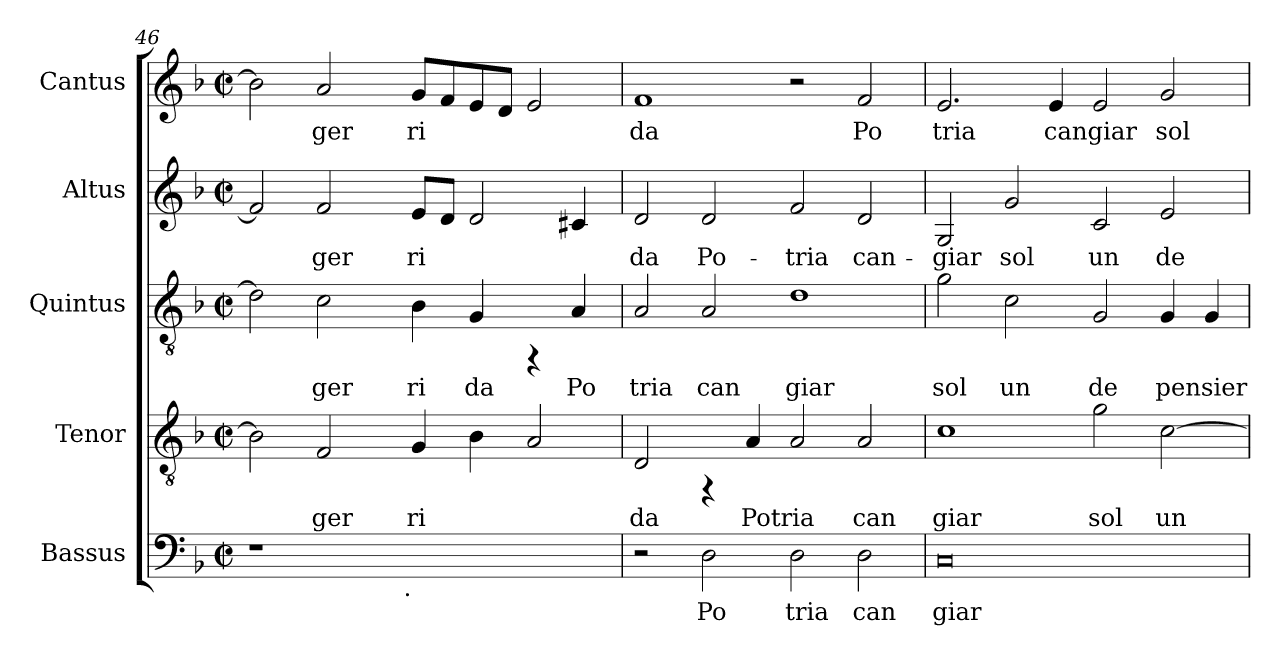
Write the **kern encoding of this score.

**kern	**text	**kern	**text	**kern	**text	**kern	**text	**kern	**text
*part5	*part5	*part4	*part4	*part3	*part3	*part2	*part2	*part1	*part1
*staff5	*staff5	*staff4	*staff4	*staff3	*staff3	*staff2	*staff2	*staff1	*staff1
*I"Bassus	*	*I"Tenor	*	*I"Quintus	*	*I"Altus	*	*I"Cantus	*
*clefF4	*	*clefGv2	*	*clefGv2	*	*clefG2	*	*clefG2	*
*k[b-]	*	*k[b-]	*	*k[b-]	*	*k[b-]	*	*k[b-]	*
*F:	*	*F:	*	*F:	*	*F:	*	*F:	*
*M2/2	*	*M2/2	*	*M2/2	*	*M2/2	*	*M2/2	*
*met(c|)	*	*met(c|)	*	*met(c|)	*	*met(c|)	*	*met(c|)	*
=46	=46	=46	=46	=46	=46	=46	=46	=46	=46
!	!	!	!LO:LY:b:cj	!	!LO:LY:b:cj	!	!LO:LY:b:cj	!	!LO:LY:b:cj
*^	*	*	*	*	*	*	*	*	*
1r	2ryy	.	2B-\]	.	2d\]	.	2f/]	--	2b-\]	.
!	!	!	!	!LO:LY:b:cj	!	!LO:LY:b:cj	!	!LO:LY:b:cj	!	!LO:LY:b:cj
.	4ryy	.	2F/	ger	2c\	ger	2f/	-ger	2a/	ger
.	8...ryy	.	.	.	.	.	.	.	.	.
!	!LO:TX:b:t=.	!	!	!	!	!	!	!	!	!
.	1ryy	.	.	.	.	.	.	.	.	.
!	!	!	!	!LO:LY:b:cj	!	!LO:LY:b:cj	!	!LO:LY:b:cj	!	!LO:LY:b:cj
1ryy	.	.	4G/	ri	4B-\	ri	8e/L	ri-	8g/L	ri
!	!	!	!	!	!	!	!	!LO:LY:b:cj	!	!LO:LY:b:cj
.	.	.	.	.	.	.	8d/J	--	8f/	.
!	!	!	!	!LO:LY:b:cj	!	!LO:LY:b:cj	!	!LO:LY:b:cj	!	!LO:LY:b:cj
.	.	.	4B-\	.	4G/	da	2d/	--	8e/	.
!	!	!	!	!	!	!	!	!	!	!LO:LY:b:cj
.	.	.	.	.	.	.	.	.	8d/J	.
!	!	!	!	!LO:LY:b:cj	!	!	!	!	!	!LO:LY:b:cj
.	.	.	2A/	.	4rFF	.	.	.	2e/	.
!	!	!	!	!	!	!LO:LY:b:cj	!	!LO:LY:b:cj	!	!
.	.	.	.	.	4A/	Po	4c#/	--	.	.
.	64ryy	.	.	.	.	.	.	.	.	.
=47	=47	=47	=47	=47	=47	=47	=47	=47	=47	=47
!	!	!	!	!LO:LY:b:cj	!	!LO:LY:b:cj	!	!LO:LY:b:cj	!	!LO:LY:b:cj
*v	*v	*	*	*	*	*	*	*	*	*
2r	.	2D/	da	2A/	tria	2d/	-da	1f	da
!	!LO:LY:b:cj	!	!	!	!LO:LY:b:cj	!	!LO:LY:b:cj	!	!
2D\	Po	4rFF	.	2A/	can	2d/	Po-	.	.
!	!	!	!LO:LY:b:cj	!	!	!	!	!	!
.	.	4A/	Potria	.	.	.	.	.	.
!	!LO:LY:b:cj	!	!LO:LY:b:cj	!	!LO:LY:b:cj	!	!LO:LY:b:cj	!	!
2D\	tria	2A/	.	1d	giar	2f/	-tria	2r	.
!	!LO:LY:b:cj	!	!LO:LY:b:cj	!	!	!	!LO:LY:b:cj	!	!LO:LY:b:cj
2D\	can	2A/	can	.	.	2d/	can-	2f/	Po
=48	=48	=48	=48	=48	=48	=48	=48	=48	=48
!	!LO:LY:b:cj	!	!LO:LY:b:cj	!	!LO:LY:b:cj	!	!LO:LY:b:cj	!	!LO:LY:b:cj
0C	giar	1c	giar	2g\	sol	2G/	-giar	2.e/	tria
!	!	!	!	!	!LO:LY:b:cj	!	!LO:LY:b:cj	!	!
.	.	.	.	2c\	un	2g/	sol	.	.
!	!	!	!	!	!	!	!	!	!LO:LY:b:cj
.	.	.	.	.	.	.	.	4e/	cangiar
!	!	!	!LO:LY:b:cj	!	!LO:LY:b:cj	!	!LO:LY:b:cj	!	!LO:LY:b:cj
.	.	2g\	sol	2G/	de	2c/	un	2e/	.
!	!	!	!LO:LY:b:cj	!	!LO:LY:b:cj	!	!LO:LY:b:cj	!	!LO:LY:b:cj
.	.	[>2c\	un	4G/	pensier	2e/	de	2g/	sol
!	!	!	!	!	!LO:LY:b:cj	!	!	!	!
.	.	.	.	4G/	.	.	.	.	.
=	=	=	=	=	=	=	=	=	=
*-	*-	*-	*-	*-	*-	*-	*-	*-	*-
